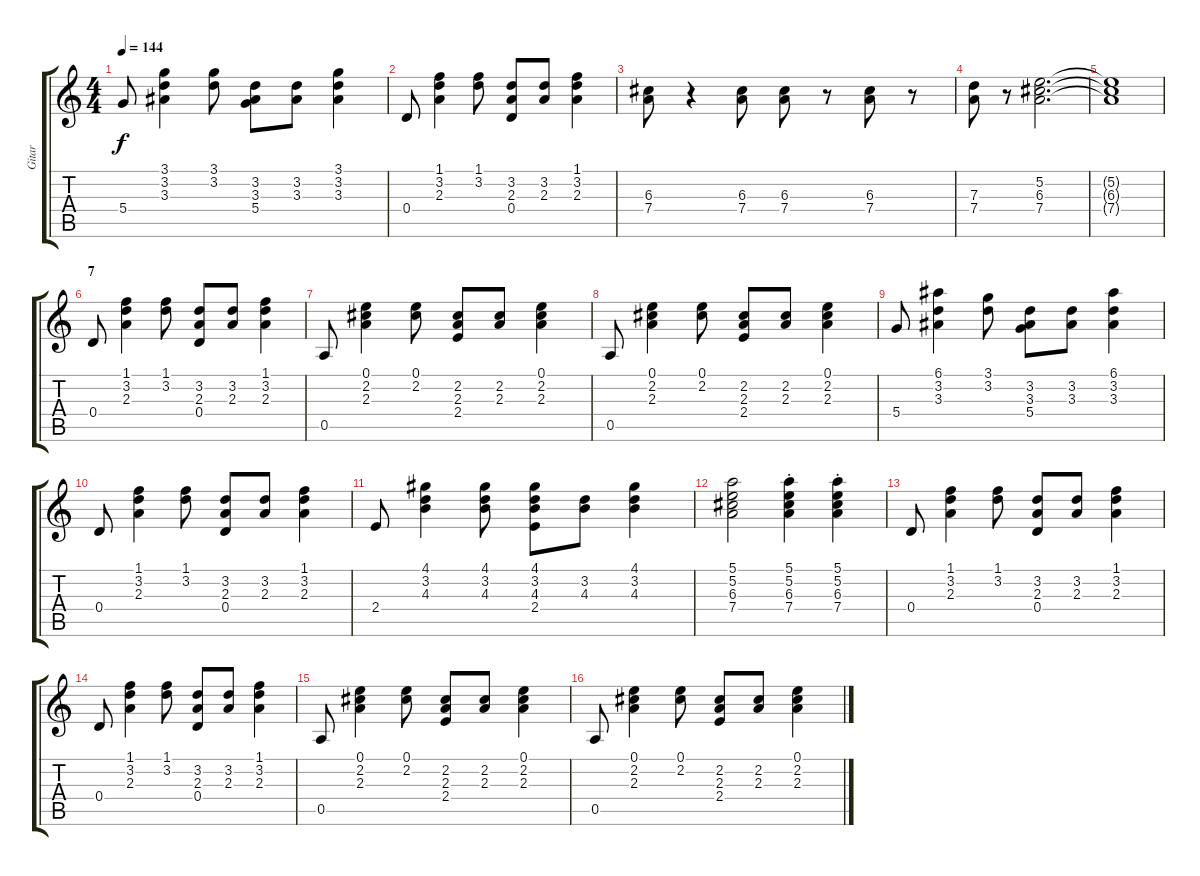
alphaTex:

\track ("Gitar" "Gitar") {instrument electricguitarjazz}
\staff {score tabs}
\tuning (E4 B3 G3 D3 A2 E2) {hide}
\ts (4 4)
\tempo 144
\clef g2
\ks c
5.4.8{dy f} (3.1 3.2 3.3).4 (3.1 3.2).8 (3.2 3.3 5.4).8 (3.2 3.3).8 (3.1 3.2 3.3).4 |
0.4.8 (1.1 3.2 2.3).4 (1.1 3.2).8 (3.2 2.3 0.4).8 (3.2 2.3).8 (1.1 3.2 2.3).4 |
(6.3 7.4).8 r.4 (6.3 7.4).8 (6.3 7.4).8 r.8 (6.3 7.4).8 r.8 |
(7.3 7.4).8 r.8 (5.2 6.3 7.4).2{d} |
(5.2{t} 6.3{t} 7.4{t}).1 |
\section ("" "7")
0.4.8 (1.1 3.2 2.3).4 (1.1 3.2).8 (3.2 2.3 0.4).8 (3.2 2.3).8 (1.1 3.2 2.3).4 |
0.5.8 (0.1 2.2 2.3).4 (0.1 2.2).8 (2.2 2.3 2.4).8 (2.2 2.3).8 (0.1 2.2 2.3).4 |
0.5.8 (0.1 2.2 2.3).4 (0.1 2.2).8 (2.2 2.3 2.4).8 (2.2 2.3).8 (0.1 2.2 2.3).4 |
5.4.8 (6.1 3.2 3.3).4 (3.1 3.2).8 (3.2 3.3 5.4).8 (3.2 3.3).8 (6.1 3.2 3.3).4 |
0.4.8 (1.1 3.2 2.3).4 (1.1 3.2).8 (3.2 2.3 0.4).8 (3.2 2.3).8 (1.1 3.2 2.3).4 |
2.4.8 (4.1 3.2 4.3).4 (4.1 3.2 4.3).8 (4.1 3.2 4.3 2.4).8 (3.2 4.3).8 (4.1 3.2 4.3).4 |
(5.1 5.2 6.3 7.4).2 (5.1{st} 5.2{st} 6.3{st} 7.4{st}).4 (5.1{st} 5.2{st} 6.3{st} 7.4{st}).4 |
0.4.8 (1.1 3.2 2.3).4 (1.1 3.2).8 (3.2 2.3 0.4).8 (3.2 2.3).8 (1.1 3.2 2.3).4 |
0.4.8 (1.1 3.2 2.3).4 (1.1 3.2).8 (3.2 2.3 0.4).8 (3.2 2.3).8 (1.1 3.2 2.3).4 |
0.5.8 (0.1 2.2 2.3).4 (0.1 2.2).8 (2.2 2.3 2.4).8 (2.2 2.3).8 (0.1 2.2 2.3).4 |
0.5.8 (0.1 2.2 2.3).4 (0.1 2.2).8 (2.2 2.3 2.4).8 (2.2 2.3).8 (0.1 2.2 2.3).4
